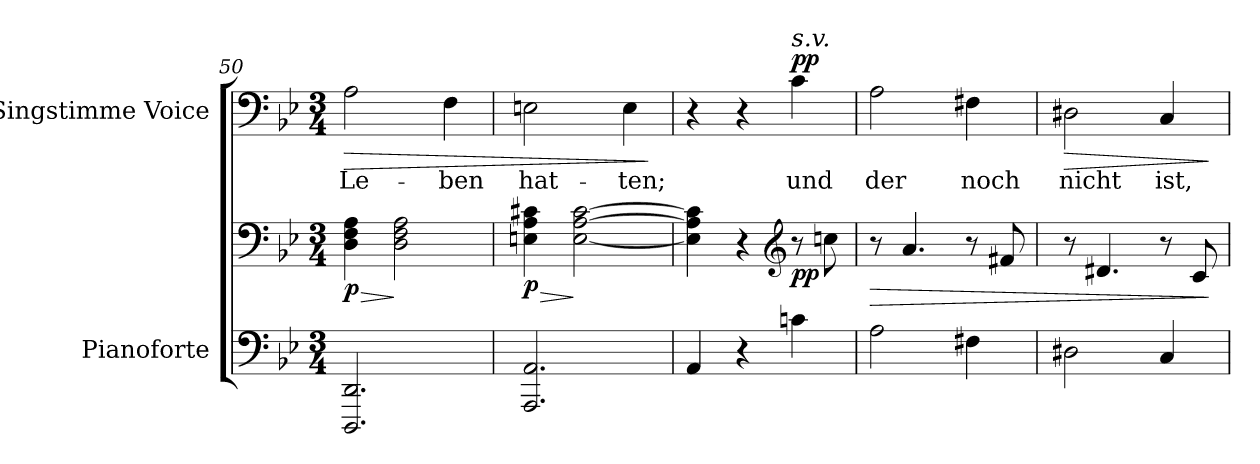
**kern	**kern	**dynam	**kern	**text	**dynam
*part2	*part2	*part2	*part1	*part1	*part1
*staff3	*staff2	*staff2/3	*staff1	*staff1	*staff1
*I"Pianoforte	*	*	*I"Singstimme Voice	*	*
*I'Pno	*	*	*	*	*
*clefF4	*clefF4	*	*clefF4	*	*
*k[b-e-]	*k[b-e-]	*	*k[b-e-]	*	*
*M3/4	*M3/4	*	*M3/4	*	*
=50	=50	=50	=50	=50	=50
!	!	!LO:HP:b	!	!LO:LY:b	!LO:HP:b
!	!	!LO:DY:n=1:b	!	!	!
2.DDD/ 2.DD/	4D\ 4F\ 4A\	> p	2A\	Le-	>
.	2D\ 2F\ 2A\	]	.	.	.
!	!	!	!	!LO:LY:b	!
.	.	.	4F\	-ben	.
=51	=51	=51	=51	=51	=51
!	!	!LO:HP:b	!	!LO:LY:b	!
!	!	!LO:DY:n=1:b	!	!	!
2.AAA/ 2.AA/	4En\ 4A\ 4c#X\	> p	2En\	hat-	.
.	[2E\ [2A\ [2c#\	]	.	.	.
!	!	!	!	!LO:LY:b	!
.	.	.	4E\	-ten;	.
.	.	.	.	.	]
=52	=52	=52	=52	=52	=52
4AA/	4E\] 4A\] 4c#\]	.	4r	.	.
4r	4r	.	4r	.	.
*	*clefG2	*	*	*	*
!	!	!	!LO:TX:a:i:t=s.v.	!	!
!	!	!LO:DY:b	!	!LO:LY:b	!LO:DY:a
4cn\	8r	pp	4c\	und	pp
.	8ccn\	.	.	.	.
=53	=53	=53	=53	=53	=53
!	!	!LO:HP:b	!	!LO:LY:b	!
2A\	8r	>	2A\	der	.
.	4.a/	.	.	.	.
!	!	!	!	!LO:LY:b	!
4F#X\	8r	.	4F#X\	noch	.
.	8f#X/	.	.	.	.
=54	=54	=54	=54	=54	=54
!	!	!	!	!LO:LY:b	!LO:HP:b
2D#X\	8r	.	2D#X\	nicht	>
.	4.d#X/	.	.	.	.
!	!	!	!	!LO:LY:b	!
4C/	8r	.	4C/	ist,	.
.	8c/	.	.	.	.
.	.	]	.	.	]
=	=	=	=	=	=
*-	*-	*-	*-	*-	*-
